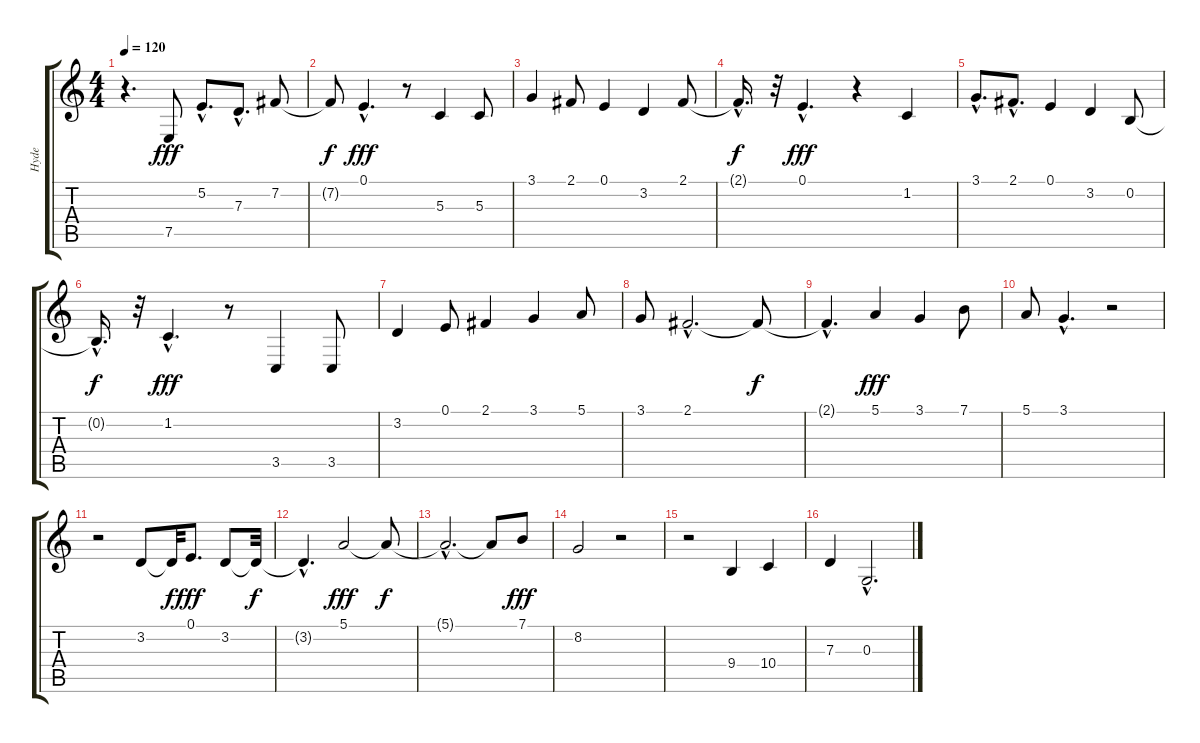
\track ("Hyde" "Hyde") {instrument violin}
\staff {score tabs}
\tuning (E4 B3 G3 D3 A2 E2) {hide}
\ts (4 4)
\tempo 120
\clef g2
\ks c
r.4{d dy fff} 7.5.8 5.2{hac}.8{d} 7.3{hac}.8{d} 7.2.8 |
7.2{t}.8{dy f} 0.1{hac}.4{d dy fff} r.8 5.3.4 5.3.8 |
3.1.4 2.1.8 0.1.4 3.2.4 2.1.8 |
2.1{hac t}.16{d dy f} r.32 0.1{hac}.4{d dy fff} r.4 1.2.4 |
3.1{hac}.8{d} 2.1{hac}.8{d} 0.1.4 3.2.4 0.2.8 |
0.2{hac t}.16{d dy f} r.32 1.2{hac}.4{d dy fff} r.8 3.5.4 3.5.8 |
3.2.4 0.1.8 2.1.4 3.1.4 5.1.8 |
3.1.8 2.1{hac}.2{d} 2.1{t}.8{dy f} |
2.1{hac t}.4{d} 5.1.4{dy fff} 3.1.4 7.1.8 |
5.1.8 3.1{hac}.4{d} r.2 |
r.2 3.2.8 3.2{t}.32{dy f} 0.1.8{d dy fff} 3.2.8 3.2{t}.32{dy f} |
3.2{hac t}.4{d} 5.1.2{dy fff} 5.1{t}.8{dy f} |
5.1{hac t}.2{d} 5.1{t}.8 7.1.8{dy fff} |
8.2.2 r.2 |
r.2 9.4.4 10.4.4 |
7.3.4 0.3{hac}.2{d}
